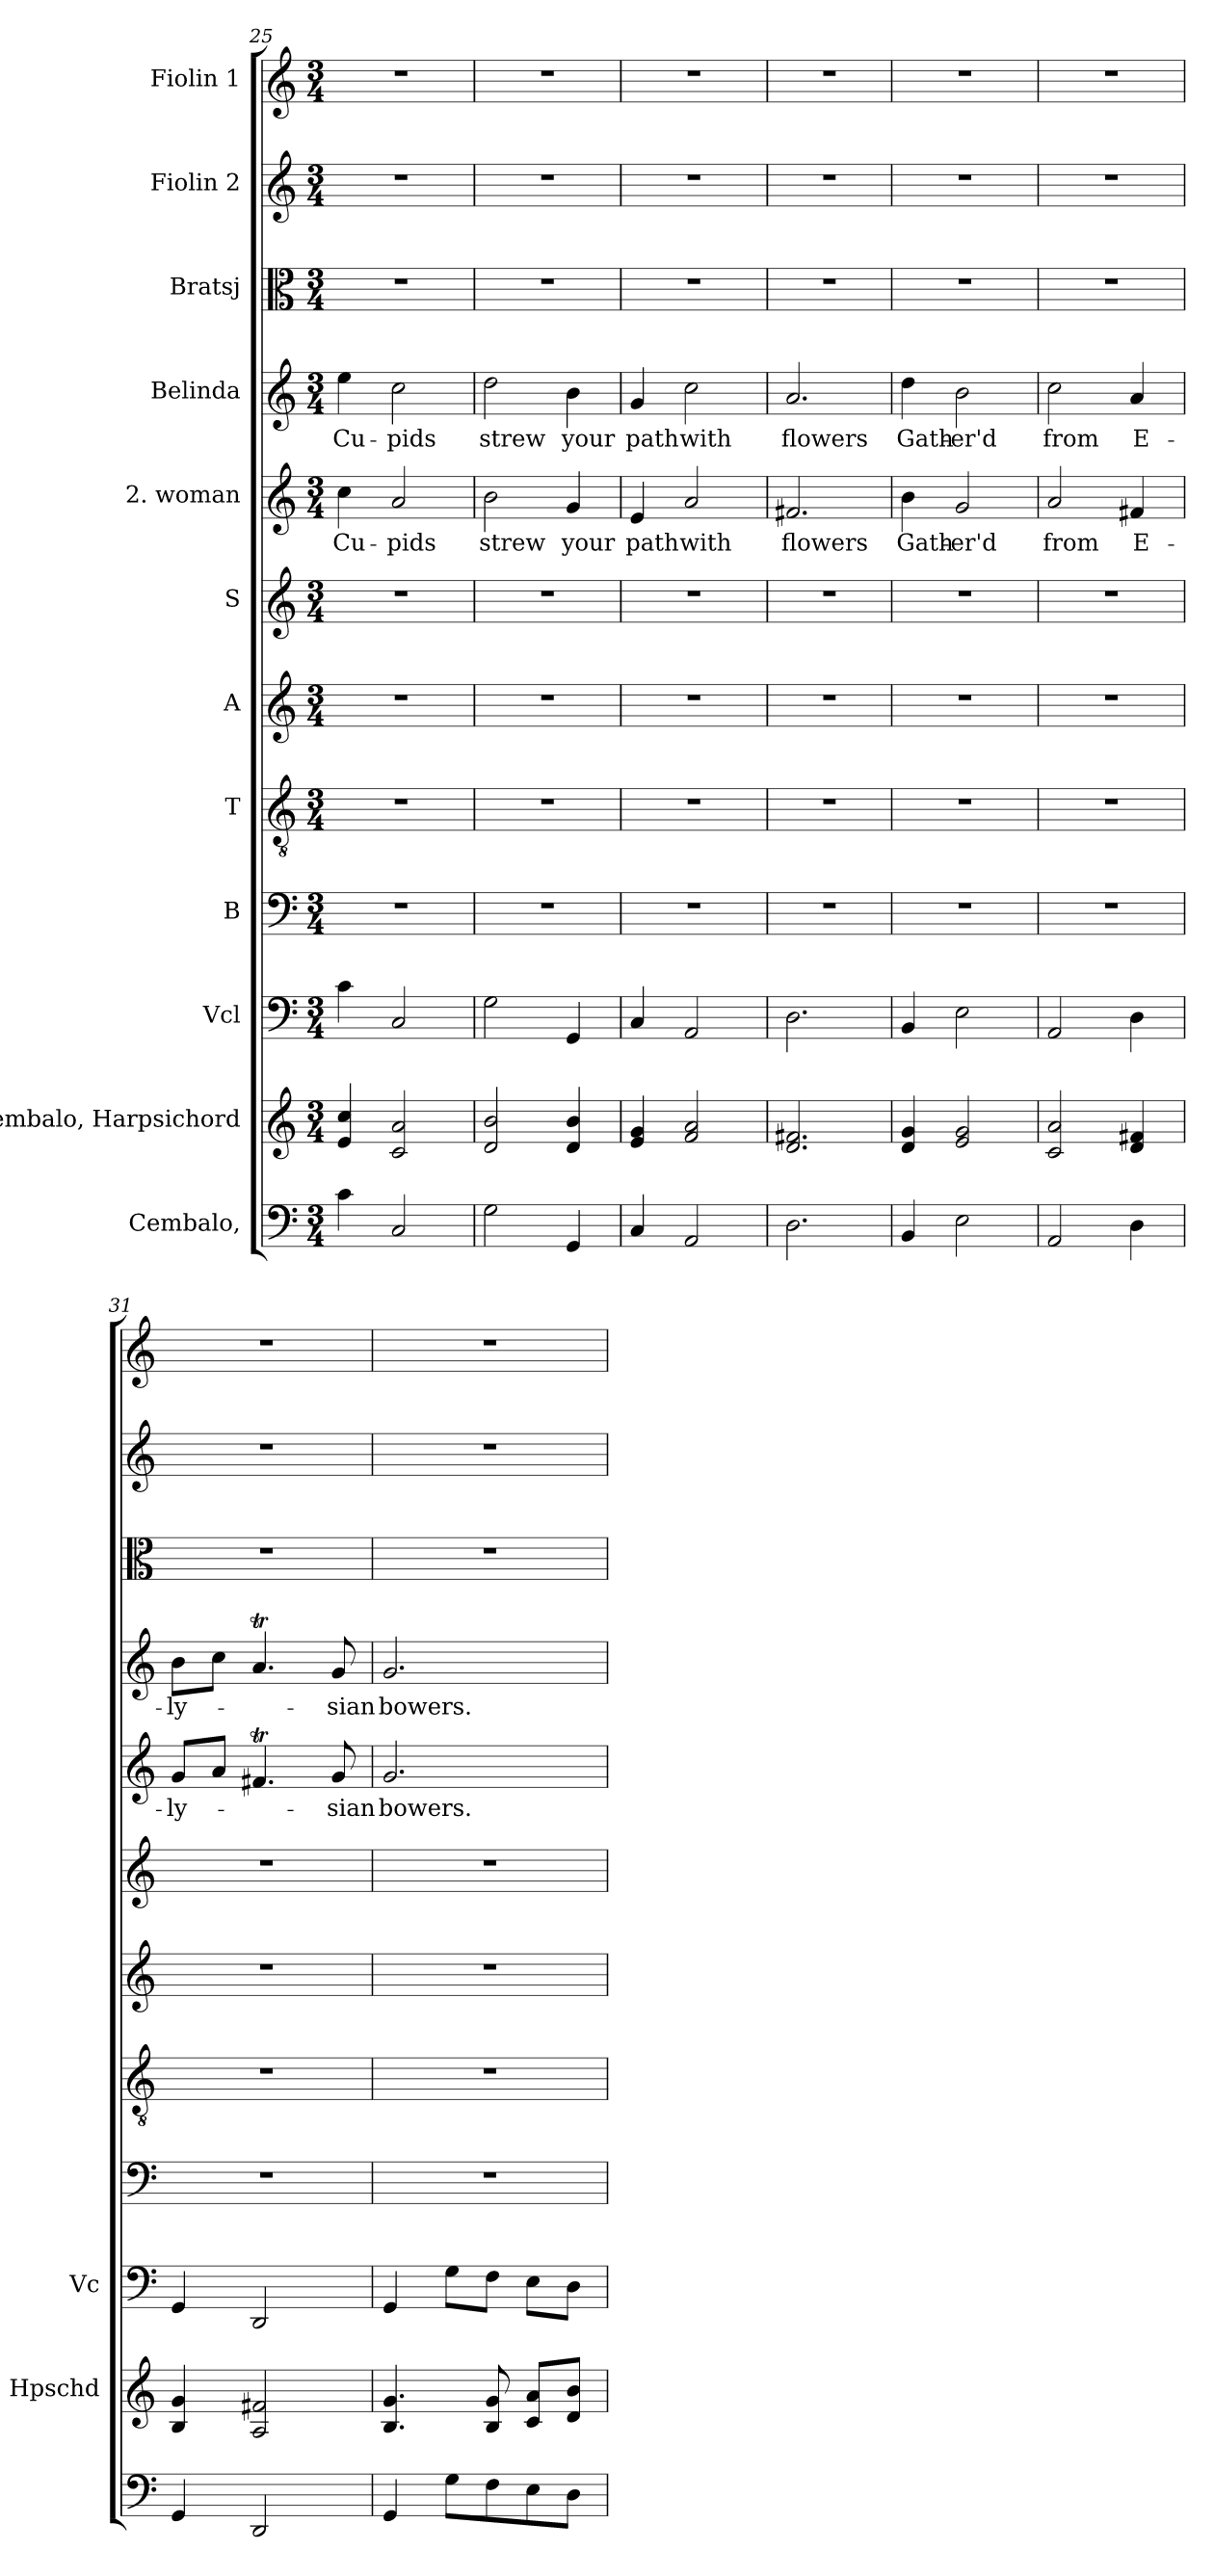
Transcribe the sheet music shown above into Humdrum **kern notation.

**kern	**kern	**kern	**kern	**kern	**kern	**kern	**kern	**text	**kern	**text	**kern	**kern	**kern
*part12	*part11	*part10	*part9	*part8	*part7	*part6	*part5	*part5	*part4	*part4	*part3	*part2	*part1
*staff12	*staff11	*staff10	*staff9	*staff8	*staff7	*staff6	*staff5	*staff5	*staff4	*staff4	*staff3	*staff2	*staff1
*I"Cembalo,	*I"Cembalo, Harpsichord	*I"Vcl	*I"B	*I"T	*I"A	*I"S	*I"2. woman	*	*I"Belinda	*	*I"Bratsj	*I"Fiolin 2	*I"Fiolin 1
*	*I'Hpschd	*I'Vc	*	*	*	*	*	*	*	*	*	*	*
*clefF4	*clefG2	*clefF4	*clefF4	*clefGv2	*clefG2	*clefG2	*clefG2	*	*clefG2	*	*clefC3	*clefG2	*clefG2
*k[]	*k[]	*k[]	*k[]	*k[]	*k[]	*k[]	*k[]	*	*k[]	*	*k[]	*k[]	*k[]
*M3/4	*M3/4	*M3/4	*M3/4	*M3/4	*M3/4	*M3/4	*M3/4	*	*M3/4	*	*M3/4	*M3/4	*M3/4
=25	=25	=25	=25	=25	=25	=25	=25	=25	=25	=25	=25	=25	=25
!	!	!	!	!	!	!	!	!LO:LY:b	!	!LO:LY:b	!	!	!
4c\	4e/ 4cc/	4c\	2.r	2.r	2.r	2.r	4cc\	Cu-	4ee\	Cu-	2.r	2.r	2.r
!	!	!	!	!	!	!	!	!LO:LY:b	!	!LO:LY:b	!	!	!
2C/	2c/ 2a/	2C/	.	.	.	.	2a/	-pids	2cc\	-pids	.	.	.
=26	=26	=26	=26	=26	=26	=26	=26	=26	=26	=26	=26	=26	=26
!	!	!	!	!	!	!	!	!LO:LY:b	!	!LO:LY:b	!	!	!
2G\	2d/ 2b/	2G\	2.r	2.r	2.r	2.r	2b\	strew	2dd\	strew	2.r	2.r	2.r
!	!	!	!	!	!	!	!	!LO:LY:b	!	!LO:LY:b	!	!	!
4GG/	4d/ 4b/	4GG/	.	.	.	.	4g/	your	4b\	your	.	.	.
=27	=27	=27	=27	=27	=27	=27	=27	=27	=27	=27	=27	=27	=27
!	!	!	!	!	!	!	!	!LO:LY:b	!	!LO:LY:b	!	!	!
4C/	4e/ 4g/	4C/	2.r	2.r	2.r	2.r	4e/	path	4g/	path	2.r	2.r	2.r
!	!	!	!	!	!	!	!	!LO:LY:b	!	!LO:LY:b	!	!	!
2AA/	2f/ 2a/	2AA/	.	.	.	.	2a/	with	2cc\	with	.	.	.
=28	=28	=28	=28	=28	=28	=28	=28	=28	=28	=28	=28	=28	=28
!	!	!	!	!	!	!	!	!LO:LY:b	!	!LO:LY:b	!	!	!
2.D\	2.d/ 2.f#X/	2.D\	2.r	2.r	2.r	2.r	2.f#X/	flowers	2.a/	flowers	2.r	2.r	2.r
=29	=29	=29	=29	=29	=29	=29	=29	=29	=29	=29	=29	=29	=29
!	!	!	!	!	!	!	!	!LO:LY:b	!	!LO:LY:b	!	!	!
4BB/	4d/ 4g/	4BB/	2.r	2.r	2.r	2.r	4b\	Gath-	4dd\	Gath-	2.r	2.r	2.r
!	!	!	!	!	!	!	!	!LO:LY:b	!	!LO:LY:b	!	!	!
2E\	2e/ 2g/	2E\	.	.	.	.	2g/	-er'd	2b\	-er'd	.	.	.
!!LO:LB:g=z
=30	=30	=30	=30	=30	=30	=30	=30	=30	=30	=30	=30	=30	=30
!	!	!	!	!	!	!	!	!LO:LY:b	!	!LO:LY:b	!	!	!
2AA/	2c/ 2a/	2AA/	2.r	2.r	2.r	2.r	2a/	from	2cc\	from	2.r	2.r	2.r
!	!	!	!	!	!	!	!	!LO:LY:b	!	!LO:LY:b	!	!	!
4D\	4d/ 4f#X/	4D\	.	.	.	.	4f#X/	E-	4a/	E-	.	.	.
=31	=31	=31	=31	=31	=31	=31	=31	=31	=31	=31	=31	=31	=31
!	!	!	!	!	!	!	!	!LO:LY:b	!	!LO:LY:b	!	!	!
4GG/	4B/ 4g/	4GG/	2.r	2.r	2.r	2.r	8g/L	-ly-	8b\L	-ly-	2.r	2.r	2.r
.	.	.	.	.	.	.	8a/J	.	8cc\J	.	.	.	.
2DD/	2A/ 2f#X/	2DD/	.	.	.	.	4.f#Xt/	.	4.aT/	.	.	.	.
!	!	!	!	!	!	!	!	!LO:LY:b	!	!LO:LY:b	!	!	!
.	.	.	.	.	.	.	8g/	-sian	8g/	-sian	.	.	.
=32	=32	=32	=32	=32	=32	=32	=32	=32	=32	=32	=32	=32	=32
!	!	!	!	!	!	!	!	!LO:LY:b	!	!LO:LY:b	!	!	!
4GG/	4.B/ 4.g/	4GG/	2.r	2.r	2.r	2.r	2.g/	bowers.	2.g/	bowers.	2.r	2.r	2.r
8G\L	.	8G\L	.	.	.	.	.	.	.	.	.	.	.
8F\	8B/ 8g/	8F\J	.	.	.	.	.	.	.	.	.	.	.
8E\	8c/ 8a/L	8E\L	.	.	.	.	.	.	.	.	.	.	.
8D\J	8d/ 8b/J	8D\J	.	.	.	.	.	.	.	.	.	.	.
=	=	=	=	=	=	=	=	=	=	=	=	=	=
*-	*-	*-	*-	*-	*-	*-	*-	*-	*-	*-	*-	*-	*-
